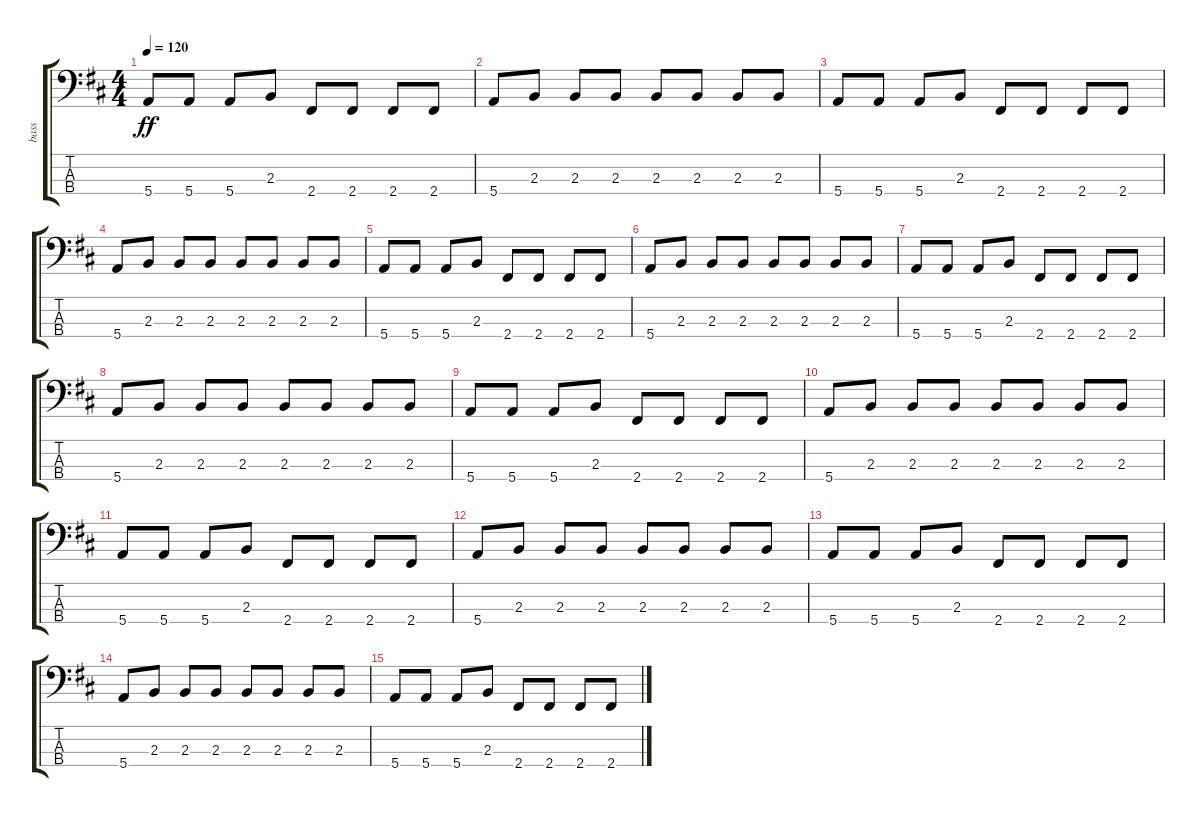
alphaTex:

\track ("bass" "bass") {instrument fretlessbass}
\staff {score tabs}
\tuning (G2 D2 A1 E1) {hide}
\ts (4 4)
\tempo 120
\clef f4
\ks bminor
5.4.8{dy ff} 5.4.8 5.4.8 2.3.8 2.4.8 2.4.8 2.4.8 2.4.8 |
5.4.8{instrument lead2sawtooth} 2.3.8 2.3.8 2.3.8 2.3.8 2.3.8 2.3.8 2.3.8 |
5.4.8 5.4.8 5.4.8 2.3.8 2.4.8 2.4.8 2.4.8 2.4.8 |
5.4.8{instrument lead2sawtooth} 2.3.8 2.3.8 2.3.8 2.3.8 2.3.8 2.3.8 2.3.8 |
5.4.8 5.4.8 5.4.8 2.3.8 2.4.8 2.4.8 2.4.8 2.4.8 |
5.4.8{instrument lead2sawtooth} 2.3.8 2.3.8 2.3.8 2.3.8 2.3.8 2.3.8 2.3.8 |
5.4.8 5.4.8 5.4.8 2.3.8 2.4.8 2.4.8 2.4.8 2.4.8 |
5.4.8{instrument lead2sawtooth} 2.3.8 2.3.8 2.3.8 2.3.8 2.3.8 2.3.8 2.3.8 |
5.4.8 5.4.8 5.4.8 2.3.8 2.4.8 2.4.8 2.4.8 2.4.8 |
5.4.8{instrument lead2sawtooth} 2.3.8 2.3.8 2.3.8 2.3.8 2.3.8 2.3.8 2.3.8 |
5.4.8 5.4.8 5.4.8 2.3.8 2.4.8 2.4.8 2.4.8 2.4.8 |
5.4.8{instrument lead2sawtooth} 2.3.8 2.3.8 2.3.8 2.3.8 2.3.8 2.3.8 2.3.8 |
5.4.8 5.4.8 5.4.8 2.3.8 2.4.8 2.4.8 2.4.8 2.4.8 |
5.4.8{instrument lead2sawtooth} 2.3.8 2.3.8 2.3.8 2.3.8 2.3.8 2.3.8 2.3.8 |
5.4.8 5.4.8 5.4.8 2.3.8 2.4.8 2.4.8 2.4.8 2.4.8
